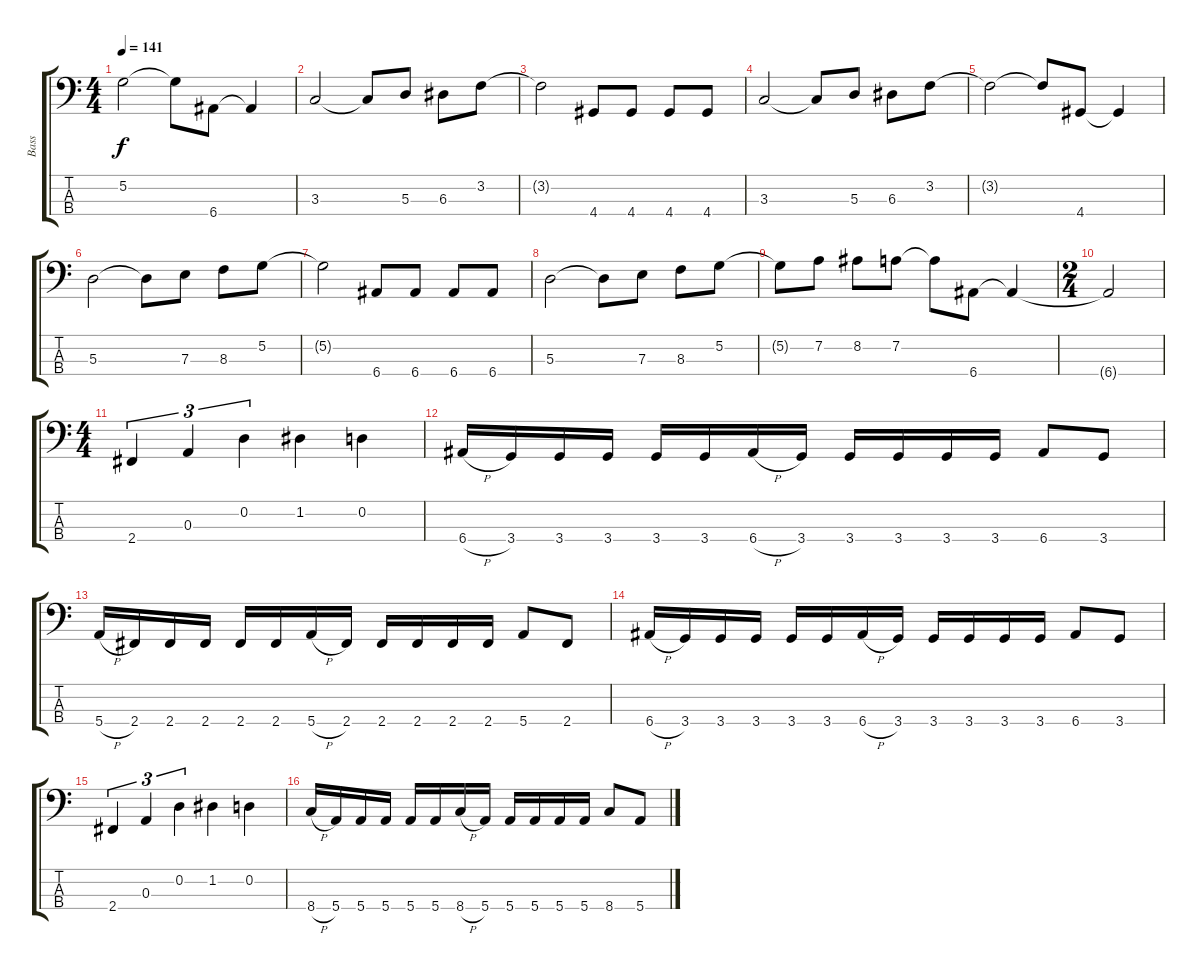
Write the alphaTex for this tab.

\track ("Bass" "Bass") {instrument electricbasspick}
\staff {score tabs}
\tuning (G2 D2 A1 E1) {hide}
\ts (4 4)
\tempo 141
\clef f4
\ks c
5.2{t}.2{dy f} 5.2{t}.8 6.4.8 6.4{t}.4 |
3.3.2 3.3{t}.8 5.3.8 6.3.8 3.2.8 |
3.2{t}.2 4.4.8 4.4.8 4.4.8 4.4.8 |
3.3.2 3.3{t}.8 5.3.8 6.3.8 3.2.8 |
3.2{t}.2 3.2{t}.8 4.4.8 4.4{t}.4 |
5.3.2 5.3{t}.8 7.3.8 8.3.8 5.2.8 |
5.2{t}.2 6.4.8 6.4.8 6.4.8 6.4.8 |
5.3.2 5.3{t}.8 7.3.8 8.3.8 5.2.8 |
5.2{t}.8 7.2.8 8.2.8 7.2.8 7.2{t}.8 6.4.8 6.4{t}.4 |
\ts (2 4)
6.4{t}.2 |
\ts (4 4)
2.4.4{tu (3 2)} 0.3.4{tu (3 2)} 0.2.4{tu (3 2)} 1.2.4 0.2.4 |
6.4{h}.16 3.4.16 3.4.16 3.4.16 3.4.16 3.4.16 6.4{h}.16 3.4.16 3.4.16 3.4.16 3.4.16 3.4.16 6.4.8 3.4.8 |
5.4{h}.16 2.4.16 2.4.16 2.4.16 2.4.16 2.4.16 5.4{h}.16 2.4.16 2.4.16 2.4.16 2.4.16 2.4.16 5.4.8 2.4.8 |
6.4{h}.16 3.4.16 3.4.16 3.4.16 3.4.16 3.4.16 6.4{h}.16 3.4.16 3.4.16 3.4.16 3.4.16 3.4.16 6.4.8 3.4.8 |
2.4.4{tu (3 2)} 0.3.4{tu (3 2)} 0.2.4{tu (3 2)} 1.2.4 0.2.4 |
8.4{h}.16 5.4.16 5.4.16 5.4.16 5.4.16 5.4.16 8.4{h}.16 5.4.16 5.4.16 5.4.16 5.4.16 5.4.16 8.4.8 5.4.8
